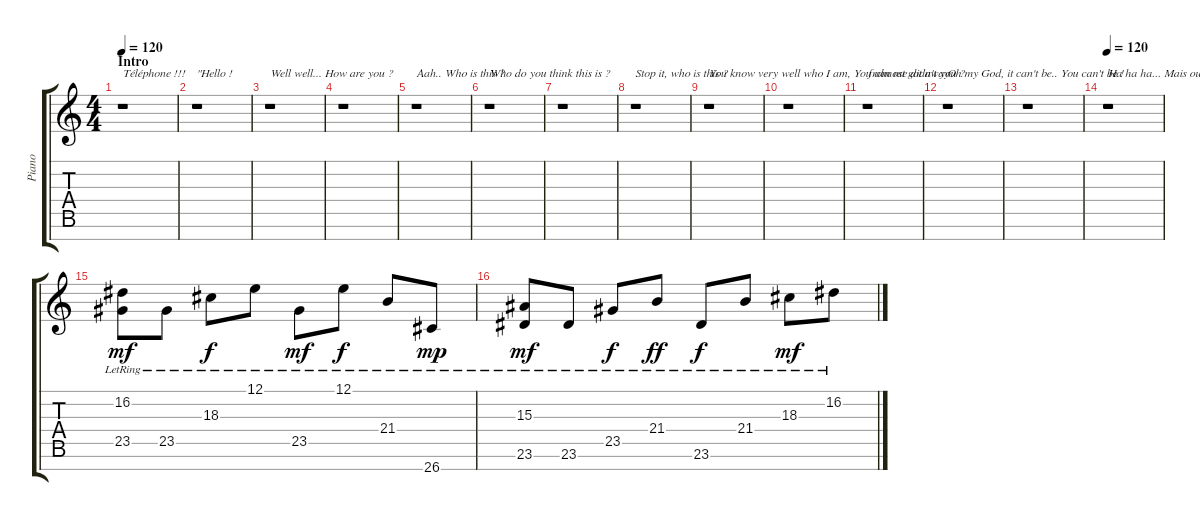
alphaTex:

\track ("Piano" "Piano") {instrument acousticgrandpiano}
\staff {score tabs}
\tuning (E4 B3 G3 D3 A2 E2 B1) {hide}
\ts (4 4)
\section ("" "Intro")
\tempo 120
\tempo 116
\tempo 120
\clef g2
\ks c
r.1{txt "Téléphone !!!" dy mf instrument acousticgrandpiano} |
r.1{txt "\"Hello !"} |
r.1{txt "Well well... How are you ?"} |
r.1 |
r.1{txt "Aah.. Who is this ?"} |
r.1{txt "Who do you think this is ?"} |
r.1 |
r.1{txt "Stop it, who is this ?"} |
r.1{txt "You know very well who I am, You almost got away"} |
r.1 |
r.1{txt "from me didn't you ?"} |
r.1{txt "Oh my God, it can't be.. You can't be !"} |
r.1 |
\tempo 120
r.1{txt "Ha ha ha... Mais oui mon amour... C'est moi !\"" volume 8 instrument acousticgrandpiano} |
(16.2{lr} 23.5{lr}).8{volume 11} 23.5{lr}.8 18.3{lr}.8{dy f} 12.1{lr}.8 23.5{lr}.8{dy mf} 12.1{lr}.8{dy f} 21.4{lr}.8 26.7{lr}.8{dy mp} |
(15.3{lr} 23.6{lr}).8{dy mf} 23.6{lr}.8 23.5{lr}.8{dy f} 21.4{lr}.8{dy ff} 23.6{lr}.8{dy f} 21.4{lr}.8 18.3{lr}.8{dy mf} 16.2{lr}.8
